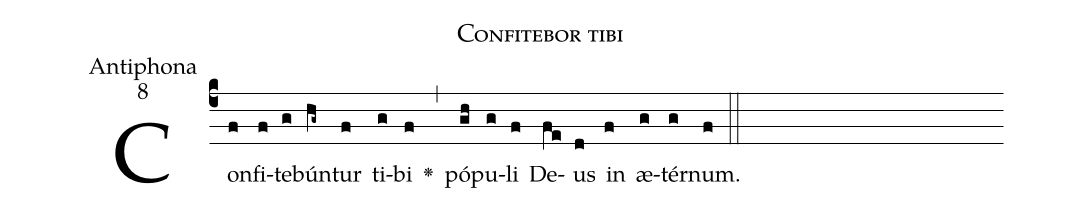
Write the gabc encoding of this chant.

name:Confitebor tibi;
office-part:Antiphona;
mode:8;
%%
(c4)Con(f)fi(f)te(g)bún(hg~)tur(f) ti(g)bi(f) <v>\greheightstar</v>(,) pó(gh)pu(g)li(f) De(fe)us(d) in(f) æ(g)tér(g)num.(f) (::)
